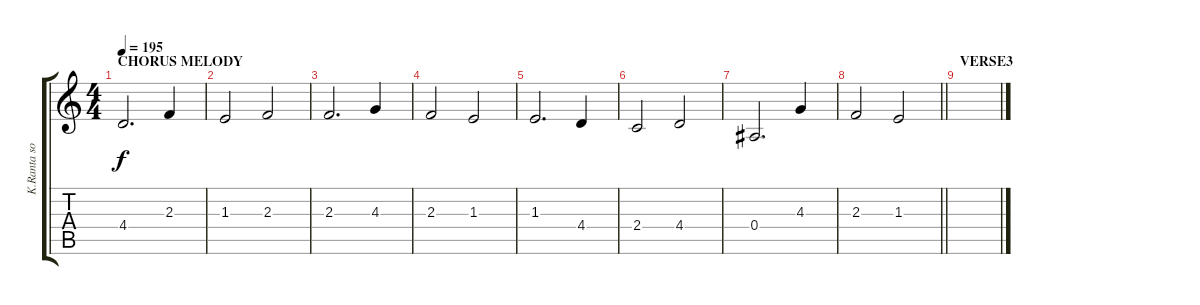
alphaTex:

\track ("K.Ranta solo" "K.Ranta so") {instrument distortionguitar}
\staff {score tabs}
\tuning (C4 G3 Eb3 Bb2 F2 C2) {hide}
\ts (4 4)
\section ("" "CHORUS MELODY")
\tempo 195
\clef g2
\ks c
4.4.2{d dy f} 2.3.4 |
1.3.2 2.3.2 |
2.3.2{d} 4.3.4 |
2.3.2 1.3.2 |
1.3.2{d} 4.4.4 |
2.4.2 4.4.2 |
0.4.2{d} 4.3.4 |
\barLineRight lightlight
2.3.2 1.3.2 |
\section ("" "VERSE3")
